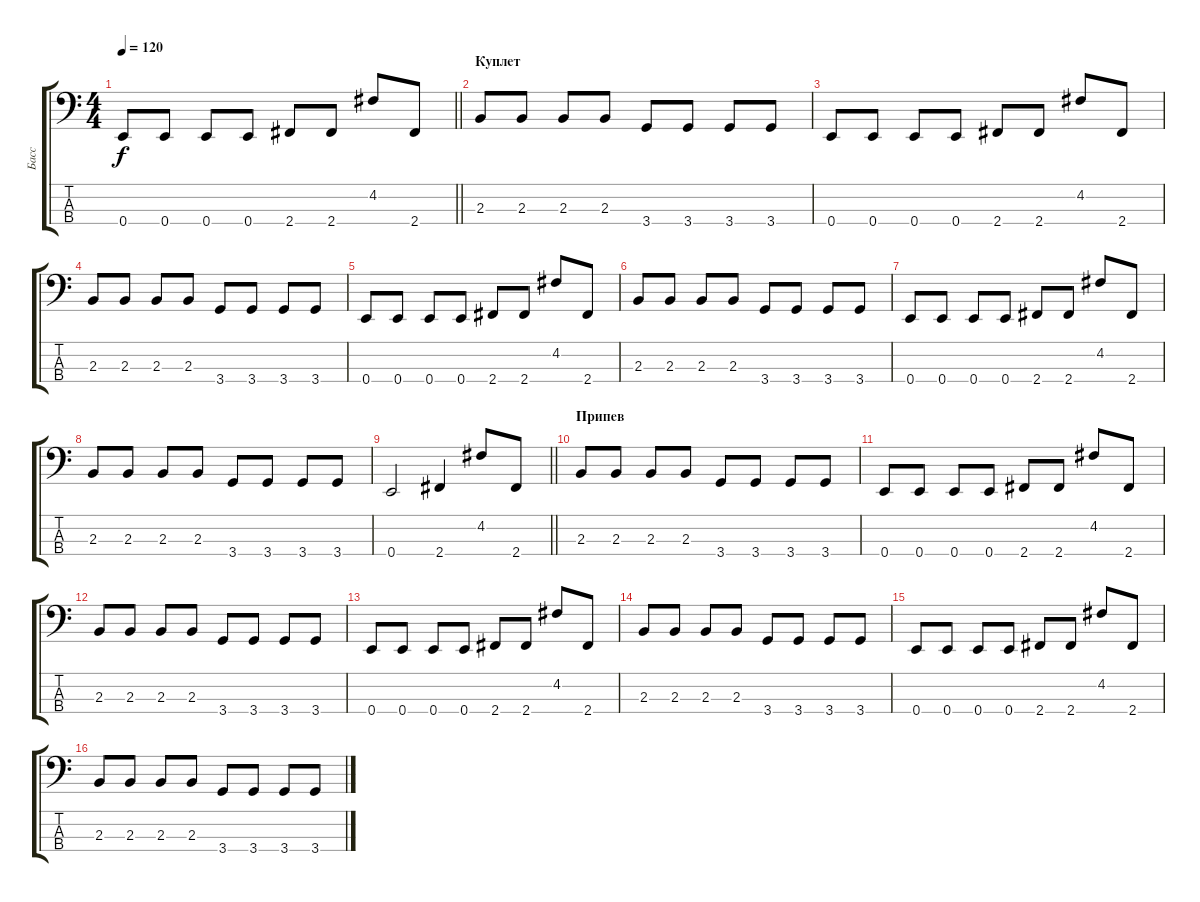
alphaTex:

\track ("Басс" "Басс") {instrument electricbassfinger}
\staff {score tabs}
\tuning (G2 D2 A1 E1) {hide}
\ts (4 4)
\tempo 120
\clef f4
\barLineRight lightlight
\ks c
0.4.8{dy f} 0.4.8 0.4.8 0.4.8 2.4.8 2.4.8 4.2.8 2.4.8 |
\section ("" "Куплет")
2.3.8 2.3.8 2.3.8 2.3.8 3.4.8 3.4.8 3.4.8 3.4.8 |
0.4.8 0.4.8 0.4.8 0.4.8 2.4.8 2.4.8 4.2.8 2.4.8 |
2.3.8 2.3.8 2.3.8 2.3.8 3.4.8 3.4.8 3.4.8 3.4.8 |
0.4.8 0.4.8 0.4.8 0.4.8 2.4.8 2.4.8 4.2.8 2.4.8 |
2.3.8 2.3.8 2.3.8 2.3.8 3.4.8 3.4.8 3.4.8 3.4.8 |
0.4.8 0.4.8 0.4.8 0.4.8 2.4.8 2.4.8 4.2.8 2.4.8 |
2.3.8 2.3.8 2.3.8 2.3.8 3.4.8 3.4.8 3.4.8 3.4.8 |
\barLineRight lightlight
0.4.2 2.4.4 4.2.8 2.4.8 |
\section ("" "Припев")
2.3.8 2.3.8 2.3.8 2.3.8 3.4.8 3.4.8 3.4.8 3.4.8 |
0.4.8 0.4.8 0.4.8 0.4.8 2.4.8 2.4.8 4.2.8 2.4.8 |
2.3.8 2.3.8 2.3.8 2.3.8 3.4.8 3.4.8 3.4.8 3.4.8 |
0.4.8 0.4.8 0.4.8 0.4.8 2.4.8 2.4.8 4.2.8 2.4.8 |
2.3.8 2.3.8 2.3.8 2.3.8 3.4.8 3.4.8 3.4.8 3.4.8 |
0.4.8 0.4.8 0.4.8 0.4.8 2.4.8 2.4.8 4.2.8 2.4.8 |
2.3.8 2.3.8 2.3.8 2.3.8 3.4.8 3.4.8 3.4.8 3.4.8
